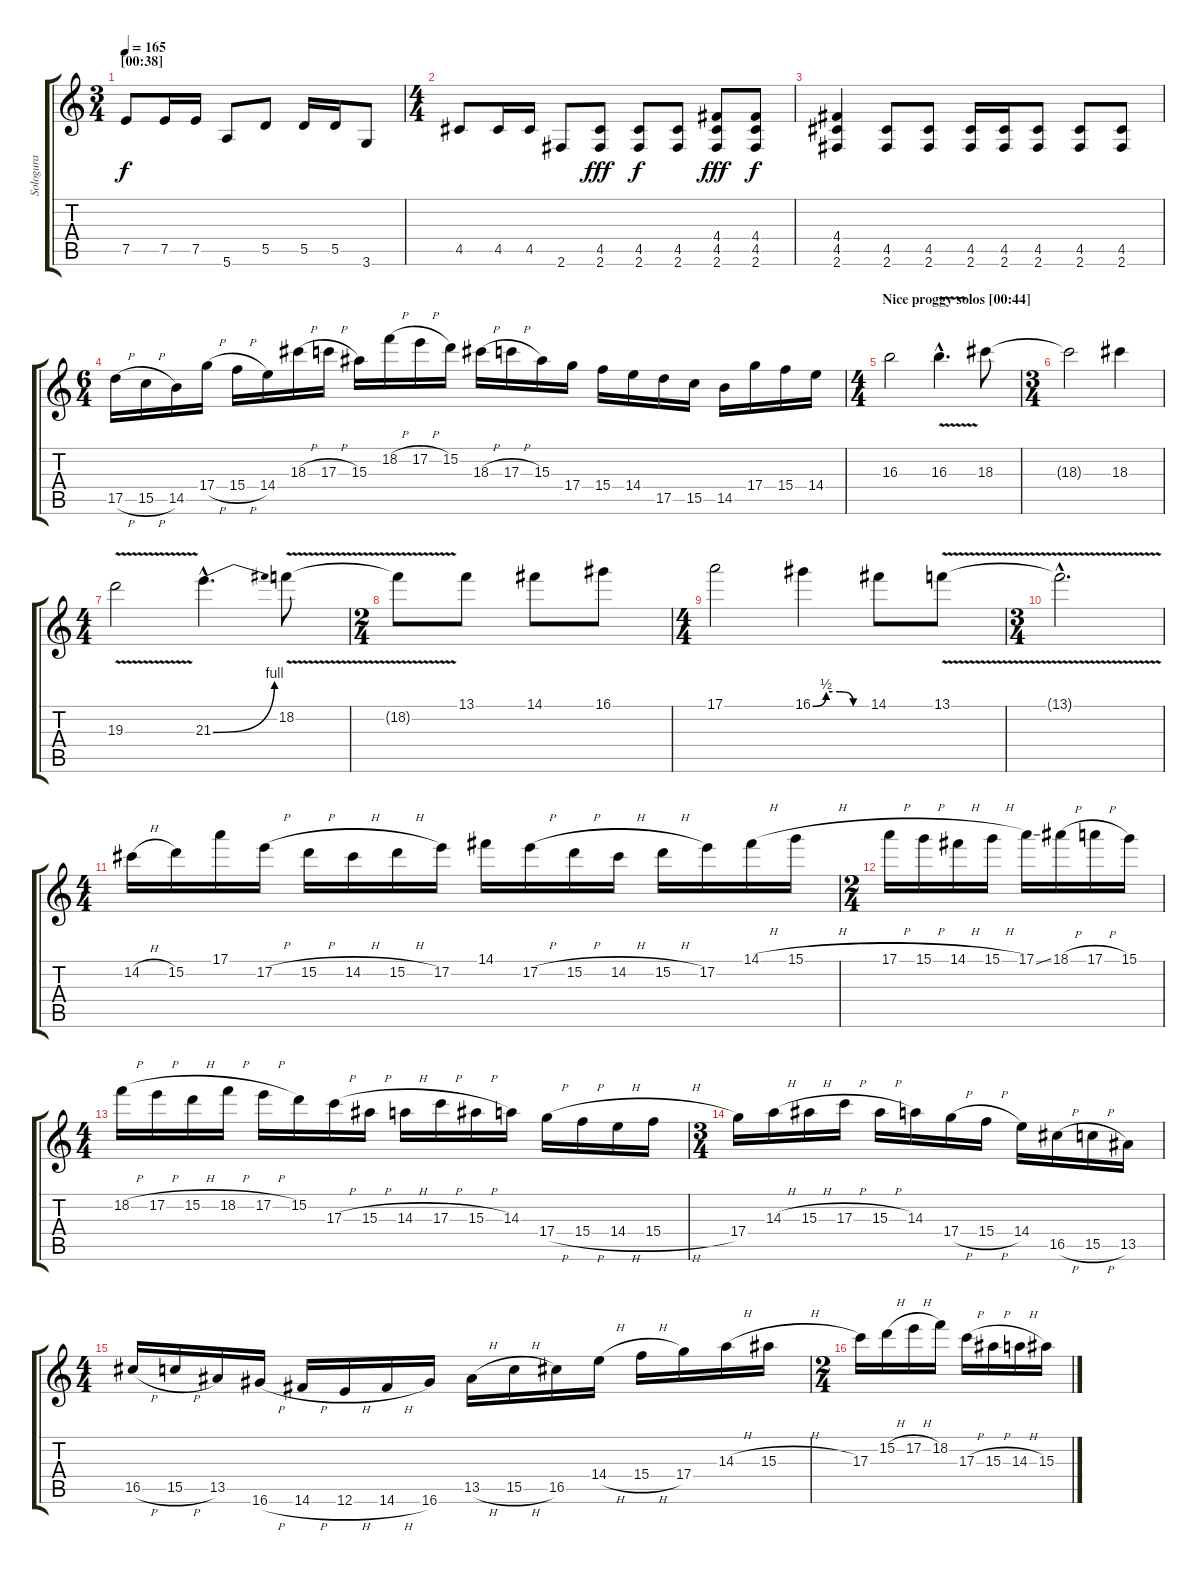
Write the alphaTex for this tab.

\track ("Sologura" "Sologura") {instrument overdrivenguitar}
\staff {score tabs}
\tuning (E4 B3 G3 D3 A2 E2) {hide}
\ts (3 4)
\section ("" "[00:38]")
\tempo 165
\clef g2
\ks c
7.5.8{dy f} 7.5.16 7.5.16 5.6.8 5.5.8 5.5.16 5.5.16 3.6.8 |
\ts (4 4)
4.5.8 4.5.16 4.5.16 2.6.8 (4.5 2.6).8{dy fff} (4.5 2.6).8{dy f} (4.5 2.6).8 (4.4 4.5 2.6).8{dy fff} (4.4 4.5 2.6).8{dy f} |
(4.4 4.5 2.6).4 (4.5 2.6).8 (4.5 2.6).8 (4.5 2.6).16 (4.5 2.6).16 (4.5 2.6).8 (4.5 2.6).8 (4.5 2.6).8 |
\ts (6 4)
17.5{h}.16 15.5{h}.16 14.5.16 17.4{h}.16 15.4{h}.16 14.4.16 18.3{h}.16 17.3{h}.16 15.3.16 18.2{h}.16 17.2{h}.16 15.2.16 18.3{h}.16 17.3{h}.16 15.3.16 17.4.16 15.4.16 14.4.16 17.5.16 15.5.16 14.5.16 17.4.16 15.4.16 14.4.16 |
\ts (4 4)
\section ("" "Nice proggy solos [00:44]")
16.3.2 16.3{v hac}.4{d} 18.3.8 |
\ts (3 4)
18.3{t}.2 18.3.4 |
\ts (4 4)
19.3{v}.2 21.3{be (bend 0 0 60 4) hac}.4{d} 18.2{v}.8 |
\ts (2 4)
18.2{t}.8 13.1.8 14.1.8 16.1.8 |
\ts (4 4)
17.1.2 16.1{be (custom 0 0 15 2 30 2 45 0 60 0)}.4 14.1.8 13.1{v}.8 |
\ts (3 4)
13.1{hac t}.2{d} |
\ts (4 4)
14.2{h}.16 15.2.16 17.1.16 17.2{h}.16 15.2{h}.16 14.2{h}.16 15.2{h}.16 17.2.16 14.1.16 17.2{h}.16 15.2{h}.16 14.2{h}.16 15.2{h}.16 17.2.16 14.1{h}.16 15.1{h}.16 |
\ts (2 4)
17.1{h}.16 15.1{h}.16 14.1{h}.16 15.1{h}.16 17.1{ss}.16 18.1{h}.16 17.1{h}.16 15.1.16 |
\ts (4 4)
\section ("" "")
18.2{h}.16 17.2{h}.16 15.2{h}.16 18.2{h}.16 17.2{h}.16 15.2.16 17.3{h}.16 15.3{h}.16 14.3{h}.16 17.3{h}.16 15.3{h}.16 14.3.16 17.4{h}.16 15.4{h}.16 14.4{h}.16 15.4{h}.16 |
\ts (3 4)
17.4.16 14.3{h}.16 15.3{h}.16 17.3{h}.16 15.3{h}.16 14.3.16 17.4{h}.16 15.4{h}.16 14.4.16 16.5{h}.16 15.5{h}.16 13.5.16 |
\ts (4 4)
16.5{h}.16 15.5{h}.16 13.5.16 16.6{h}.16 14.6{h}.16 12.6{h}.16 14.6{h}.16 16.6.16 13.5{h}.16 15.5{h}.16 16.5.16 14.4{h}.16 15.4{h}.16 17.4.16 14.3{h}.16 15.3{h}.16 |
\ts (2 4)
17.3.16 15.2{h}.16 17.2{h}.16 18.2.16 17.3{h}.16 15.3{h}.16 14.3{h}.16 15.3{h}.16
